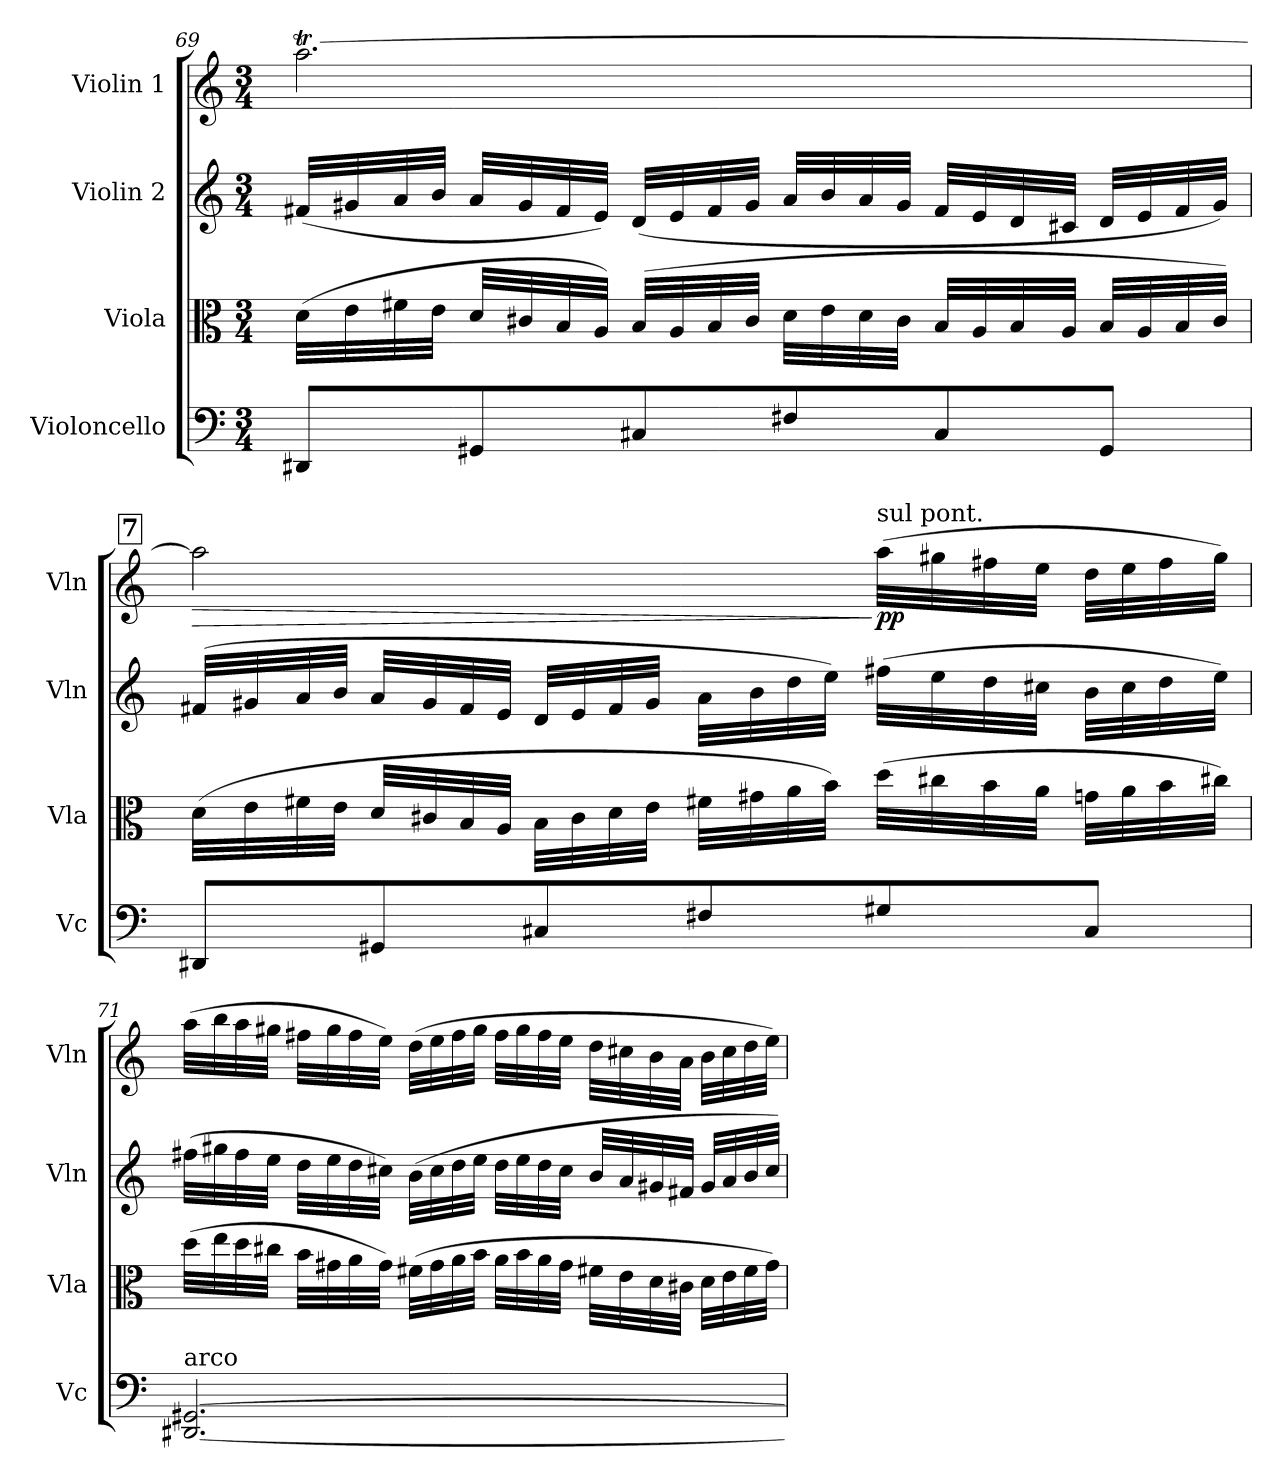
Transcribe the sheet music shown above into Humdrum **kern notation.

**kern	**dynam	**kern	**kern	**kern	**dynam
*part4	*part4	*part3	*part2	*part1	*part1
*staff4	*staff4	*staff3	*staff2	*staff1	*staff1
*I"Violoncello	*	*I"Viola	*I"Violin 2	*I"Violin 1	*
*I'Vc	*	*I'Vla	*I'Vln	*I'Vln	*
!!LO:PB:g=z
*clefF4	*	*clefC3	*clefG2	*clefG2	*
*k[]	*	*k[]	*k[]	*k[]	*
*M3/4	*	*M3/4	*M3/4	*M3/4	*
=69	=69	=69	=69	=69	=69
8DD#X/L	.	(32d\LLL	(32f#X/LLL	[2.aaT\	.
.	.	32e\	32g#X/	.	.
.	.	32f#X\	32a/	.	.
.	.	32e\JJJ	32b/JJJ	.	.
8GG#X/	.	32d/LLL	32a/LLL	.	.
.	.	32c#X/	32g#/	.	.
.	.	32B/	32f#/	.	.
.	.	32A/JJJ)	32e/JJJ)	.	.
8C#X/	.	(32B/LLL	(32d/LLL	.	.
.	.	32A/	32e/	.	.
.	.	32B/	32f#/	.	.
.	.	32c#/JJJ	32g#/JJJ	.	.
8F#X/	.	32d\LLL	32a/LLL	.	.
.	.	32e\	32b/	.	.
.	.	32d\	32a/	.	.
.	.	32c#\JJJ	32g#/JJJ	.	.
8C#/	.	32B/LLL	32f#/LLL	.	.
.	.	32A/	32e/	.	.
.	.	32B/	32d/	.	.
.	.	32A/JJJ	32c#X/JJJ	.	.
8GG#/J	.	32B/LLL	32d/LLL	.	.
.	.	32A/	32e/	.	.
.	.	32B/	32f#/	.	.
.	.	32c#/JJJ)	32g#/JJJ)	.	.
!!LO:LB:g=z
!!LO:REH:place=s1:a:B:cj:fs=14:t=7
=70	=70	=70	=70	=70	=70
!	!	!	!	!	!LO:HP:b
8DD#X/L	.	(32d\LLL	(32f#X/LLL	2aaTTT\]	>
.	.	32e\	32g#X/	.	.
.	.	32f#X\	32a/	.	.
.	.	32e\JJJ	32b/JJJ	.	.
8GG#X/	.	32d/LLL	32a/LLL	.	.
.	.	32c#X/	32g#/	.	.
.	.	32B/	32f#/	.	.
.	.	32A/JJJ	32e/JJJ	.	.
8C#X/	.	32B\LLL	32d/LLL	.	.
.	.	32c#\	32e/	.	.
.	.	32d\	32f#/	.	.
.	.	32e\JJJ	32g#/JJJ	.	.
8F#X/	.	32f#X\LLL	32a\LLL	.	.
.	.	32g#X\	32b\	.	.
.	.	32a\	32dd\	.	.
.	.	32b\JJJ)	32ee\JJJ)	.	.
!	!	!	!	!LO:TX:a:t=sul pont.	!
!	!	!	!	!	!LO:DY:n=1:b
8G#X/	.	(32dd\LLL	(32ff#X\LLL	(32aa\LLL	] pp
.	.	32cc#X\	32ee\	32gg#X\	.
.	.	32b\	32dd\	32ff#X\	.
.	.	32a\JJJ	32cc#X\JJJ	32ee\JJJ	.
8C#/J	.	32gn\LLL	32b\LLL	32dd\LLL	.
.	.	32a\	32cc#\	32ee\	.
.	.	32b\	32dd\	32ff#\	.
.	.	32cc#X\JJJ)	32ee\JJJ)	32gg#\JJJ)	.
!!LO:LB:g=z
=71	=71	=71	=71	=71	=71
!LO:TX:a:t=arco	!	!	!	!	!
!	!LO:DY:b	!	!	!	!
!	!LO:DY:n=1:b	!	!	!	!
[2.DD#X/ [2.GG#X/	pp other-dynamics	(32dd\LLL	(32ff#X\LLL	(32aa\LLL	.
.	.	32ee\	32gg#X\	32bb\	.
.	.	32dd\	32ff#\	32aa\	.
.	.	32cc#X\JJJ	32ee\JJJ	32gg#X\JJJ	.
.	.	32b\LLL	32dd\LLL	32ff#X\LLL	.
.	.	32g#X\	32ee\	32gg#\	.
.	.	32a\	32dd\	32ff#\	.
.	.	32g#\JJJ)	32cc#X\JJJ)	32ee\JJJ)	.
.	.	(32f#X\LLL	(32b\LLL	(32dd\LLL	.
.	.	32g#\	32cc#\	32ee\	.
.	.	32a\	32dd\	32ff#\	.
.	.	32b\JJJ	32ee\JJJ	32gg#\JJJ	.
.	.	32a\LLL	32dd\LLL	32ff#\LLL	.
.	.	32b\	32ee\	32gg#\	.
.	.	32a\	32dd\	32ff#\	.
.	.	32g#\JJJ	32cc#\JJJ	32ee\JJJ	.
.	.	32f#X\LLL	32b/LLL	32dd\LLL	.
.	.	32e\	32a/	32cc#X\	.
.	.	32d\	32g#X/	32b\	.
.	.	32c#X\JJJ	32f#X/JJJ	32a\JJJ	.
.	.	32d\LLL	32g#/LLL	32b\LLL	.
.	.	32e\	32a/	32cc#\	.
.	.	32f#\	32b/	32dd\	.
.	.	32g#\JJJ)	32cc#/JJJ)	32ee\JJJ)	.
=	=	=	=	=	=
*-	*-	*-	*-	*-	*-
